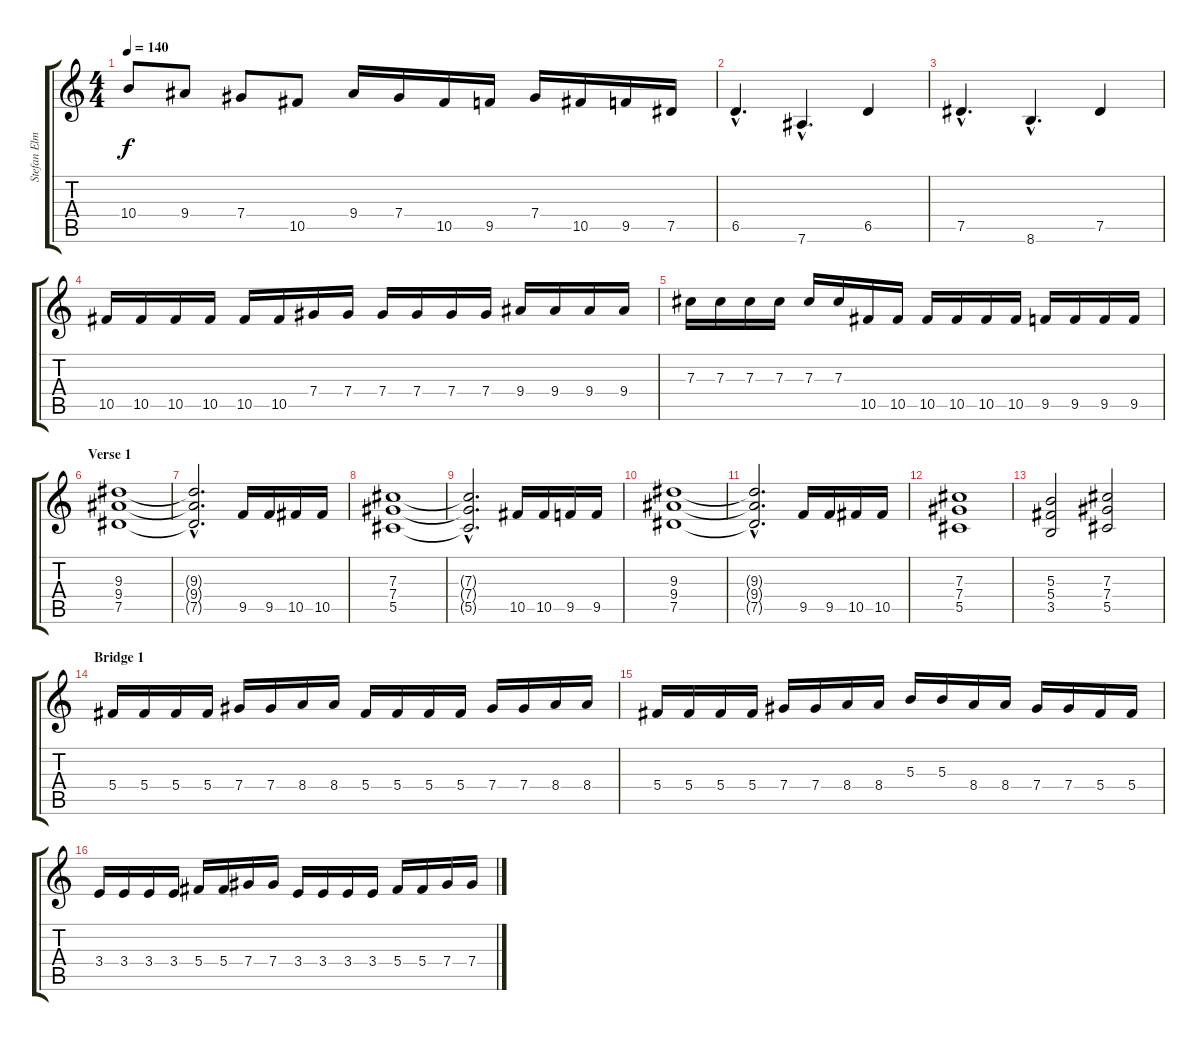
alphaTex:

\track ("Stefan Elmgren :: Guitar 1" "Stefan Elm") {instrument overdrivenguitar}
\staff {score tabs}
\tuning (Eb4 Bb3 Gb3 Db3 Ab2 Eb2) {hide}
\ts (4 4)
\tempo 140
\clef g2
\ks c
10.4.8{dy f} 9.4.8 7.4.8 10.5.8 9.4.16 7.4.16 10.5.16 9.5.16 7.4.16 10.5.16 9.5.16 7.5.16 |
6.5{hac}.4{d} 7.6{hac}.4{d} 6.5.4 |
7.5{hac}.4{d} 8.6{hac}.4{d} 7.5.4 |
10.5.16 10.5.16 10.5.16 10.5.16 10.5.16 10.5.16 7.4.16 7.4.16 7.4.16 7.4.16 7.4.16 7.4.16 9.4.16 9.4.16 9.4.16 9.4.16 |
7.3.16 7.3.16 7.3.16 7.3.16 7.3.16 7.3.16 10.5.16 10.5.16 10.5.16 10.5.16 10.5.16 10.5.16 9.5.16 9.5.16 9.5.16 9.5.16 |
\section ("" "Verse 1")
(9.3 9.4 7.5).1 |
(9.3{hac t} 9.4{hac t} 7.5{hac t}).2{d} 9.5.16 9.5.16 10.5.16 10.5.16 |
(7.3 7.4 5.5).1 |
(7.3{hac t} 7.4{hac t} 5.5{hac t}).2{d} 10.5.16 10.5.16 9.5.16 9.5.16 |
(9.3 9.4 7.5).1 |
(9.3{hac t} 9.4{hac t} 7.5{hac t}).2{d} 9.5.16 9.5.16 10.5.16 10.5.16 |
(7.3 7.4 5.5).1 |
(5.3 5.4 3.5).2 (7.3 7.4 5.5).2 |
\section ("" "Bridge 1")
5.4.16 5.4.16 5.4.16 5.4.16 7.4.16 7.4.16 8.4.16 8.4.16 5.4.16 5.4.16 5.4.16 5.4.16 7.4.16 7.4.16 8.4.16 8.4.16 |
5.4.16 5.4.16 5.4.16 5.4.16 7.4.16 7.4.16 8.4.16 8.4.16 5.3.16 5.3.16 8.4.16 8.4.16 7.4.16 7.4.16 5.4.16 5.4.16 |
3.4.16 3.4.16 3.4.16 3.4.16 5.4.16 5.4.16 7.4.16 7.4.16 3.4.16 3.4.16 3.4.16 3.4.16 5.4.16 5.4.16 7.4.16 7.4.16
